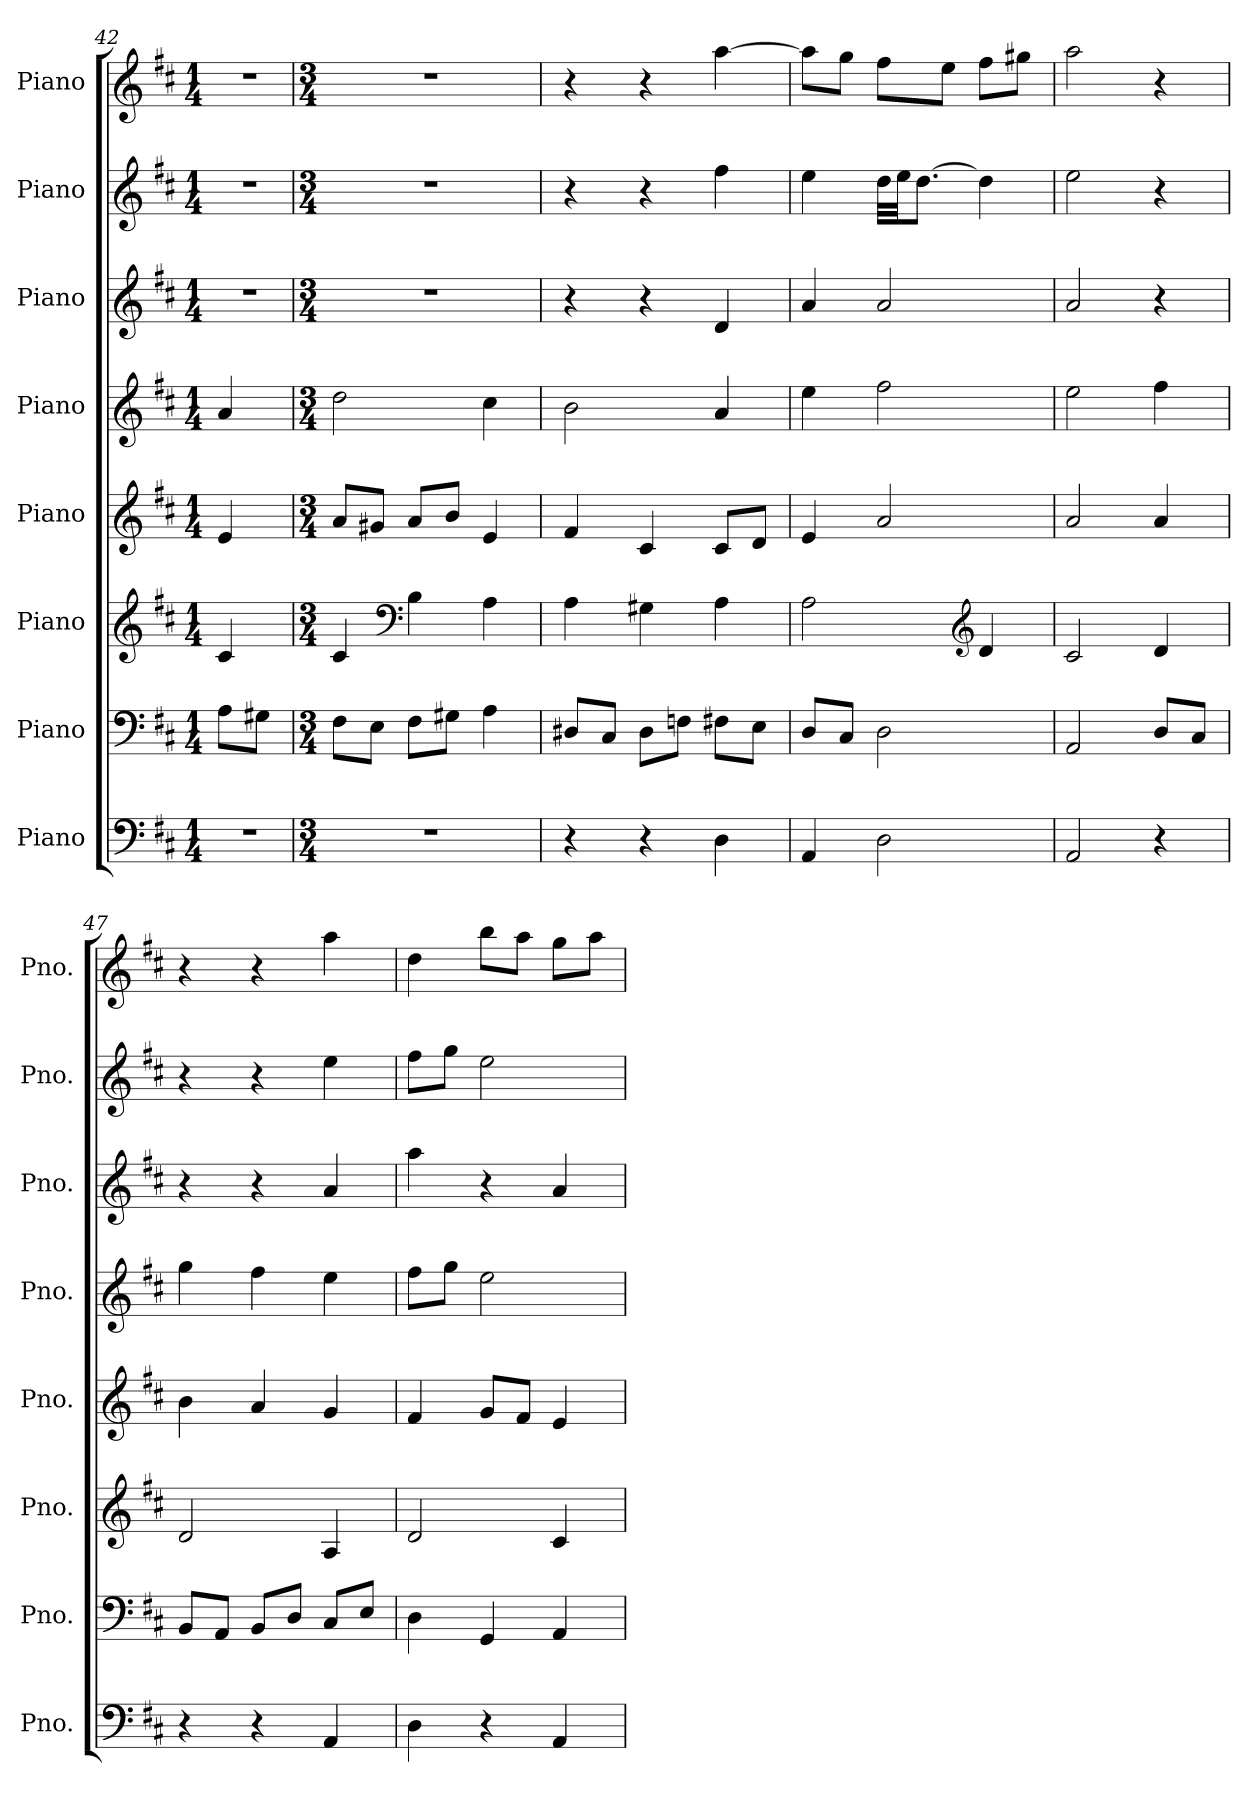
**kern	**kern	**kern	**kern	**kern	**kern	**kern	**kern
*part8	*part7	*part6	*part5	*part4	*part3	*part2	*part1
*staff8	*staff7	*staff6	*staff5	*staff4	*staff3	*staff2	*staff1
*I"Piano	*I"Piano	*I"Piano	*I"Piano	*I"Piano	*I"Piano	*I"Piano	*I"Piano
*I'Pno.	*I'Pno.	*I'Pno.	*I'Pno.	*I'Pno.	*I'Pno.	*I'Pno.	*I'Pno.
!!LO:PB:g=z
*clefF4	*clefF4	*clefG2	*clefG2	*clefG2	*clefG2	*clefG2	*clefG2
*k[f#c#]	*k[f#c#]	*k[f#c#]	*k[f#c#]	*k[f#c#]	*k[f#c#]	*k[f#c#]	*k[f#c#]
*M1/4	*M1/4	*M1/4	*M1/4	*M1/4	*M1/4	*M1/4	*M1/4
=42	=42	=42	=42	=42	=42	=42	=42
4r	8A\L	4c#/	4e/	4a/	4r	4r	4r
.	8G#X\J	.	.	.	.	.	.
=43	=43	=43	=43	=43	=43	=43	=43
*M3/4	*M3/4	*M3/4	*M3/4	*M3/4	*M3/4	*M3/4	*M3/4
2.r	8F#\L	4c#/	8a/L	2dd\	2.r	2.r	2.r
.	8E\J	.	8g#X/J	.	.	.	.
*	*	*clefF4	*	*	*	*	*
.	8F#\L	4B\	8a/L	.	.	.	.
.	8G#X\J	.	8b/J	.	.	.	.
.	4A\	4A\	4e/	4cc#\	.	.	.
=44	=44	=44	=44	=44	=44	=44	=44
4r	8D#X/L	4A\	4f#/	2b\	4r	4r	4r
.	8C#/J	.	.	.	.	.	.
4r	8D#\L	4G#X\	4c#/	.	4r	4r	4r
.	8Fn\J	.	.	.	.	.	.
4D\	8F#X\L	4A\	8c#/L	4a/	4d/	4ff#\	[4aa\
.	8E\J	.	8d/J	.	.	.	.
=45	=45	=45	=45	=45	=45	=45	=45
4AA/	8D/L	2A\	4e/	4ee\	4a/	4ee\	8aa\L]
.	8C#/J	.	.	.	.	.	8gg\J
2D\	2D\	.	2a/	2ff#\	2a/	32dd\LLL	8ff#\L
.	.	.	.	.	.	32ee\JJ	.
.	.	.	.	.	.	[8.dd\J	.
.	.	.	.	.	.	.	8ee\J
*	*	*clefG2	*	*	*	*	*
.	.	4d/	.	.	.	4dd\]	8ff#\L
.	.	.	.	.	.	.	8gg#X\J
=46	=46	=46	=46	=46	=46	=46	=46
2AA/	2AA/	2c#/	2a/	2ee\	2a/	2ee\	2aa\
4r	8D/L	4d/	4a/	4ff#\	4r	4r	4r
.	8C#/J	.	.	.	.	.	.
=47	=47	=47	=47	=47	=47	=47	=47
4r	8BB/L	2d/	4b\	4gg\	4r	4r	4r
.	8AA/J	.	.	.	.	.	.
4r	8BB/L	.	4a/	4ff#\	4r	4r	4r
.	8D/J	.	.	.	.	.	.
4AA/	8C#/L	4A/	4g/	4ee\	4a/	4ee\	4aa\
.	8E/J	.	.	.	.	.	.
!!LO:PB:g=z
=48	=48	=48	=48	=48	=48	=48	=48
4D\	4D\	2d/	4f#/	8ff#\L	4aa\	8ff#\L	4dd\
.	.	.	.	8gg\J	.	8gg\J	.
4r	4GG/	.	8g/L	2ee\	4r	2ee\	8bb\L
.	.	.	8f#/J	.	.	.	8aa\J
4AA/	4AA/	4c#/	4e/	.	4a/	.	8gg\L
.	.	.	.	.	.	.	8aa\J
=	=	=	=	=	=	=	=
*-	*-	*-	*-	*-	*-	*-	*-
